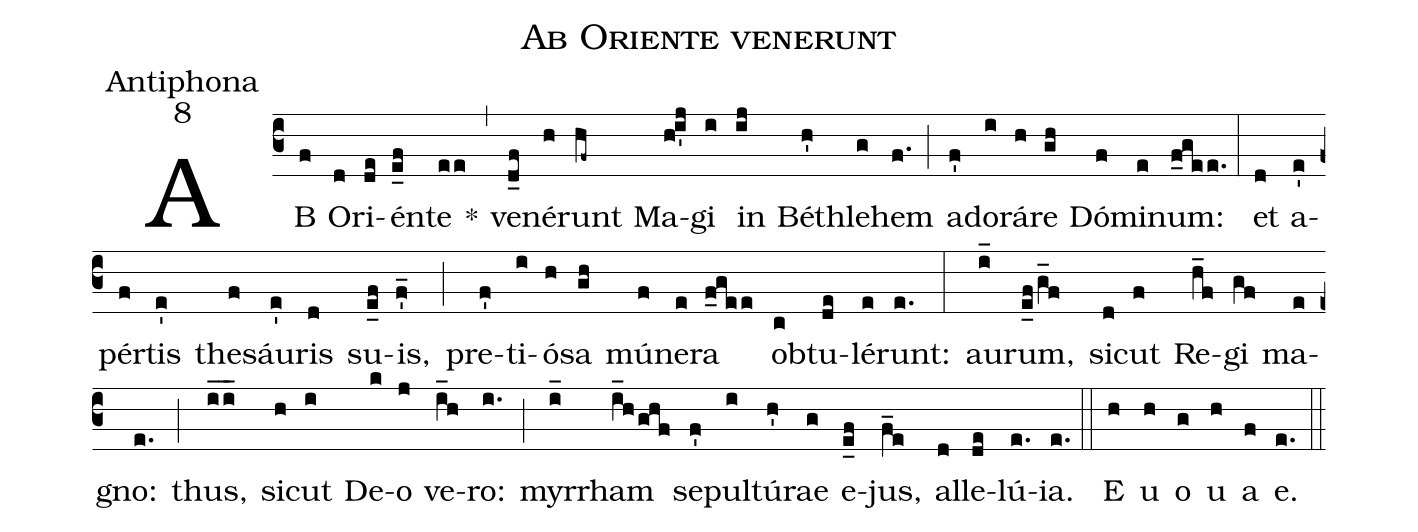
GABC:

name:Ab Oriente venerunt;
office-part:Antiphona;
mode:8;
%%
(c3) AB(f) O(d)ri(de)én(e_f)te(ee) *(,) ve(d_f)né(h)runt(hf~) Ma(h!i'j)gi(i) in(ij) Béth(h')le(g)hem(f.) (;) ad(f')o(i)rá(h)re(gh) Dó(f)mi(e)num:(f_gee.) (:) et(d) a(e')pér(f)tis(e') the(f)sáu(e')ris(d) su(e_f)is,(f'_) (;) pre(f')ti(i)ó(h)sa(gh) mú(f)ne(e)ra(f_gee) ob(c)tu(de)lé(e)runt:(e.) (:) au(i_)rum,(e_f/g_f) sic(d)ut(f) Re(h_f)gi(gf) ma(e)gno:(e.) (;) thus,(i_/i_) sic(h)ut(i) De(k)o(j) ve(i_h)ro:(i.) (;) myr(i_)rham(i_h/ghf) se(f')pul(i)tú(h')rae(g) e(e_f)jus,(f_e) al(d)le(de)lú(e.)ia.(e.) (::) <eu>E(h) u(h) o(g) u(h) a(f) e.</eu>(e.) (::)
